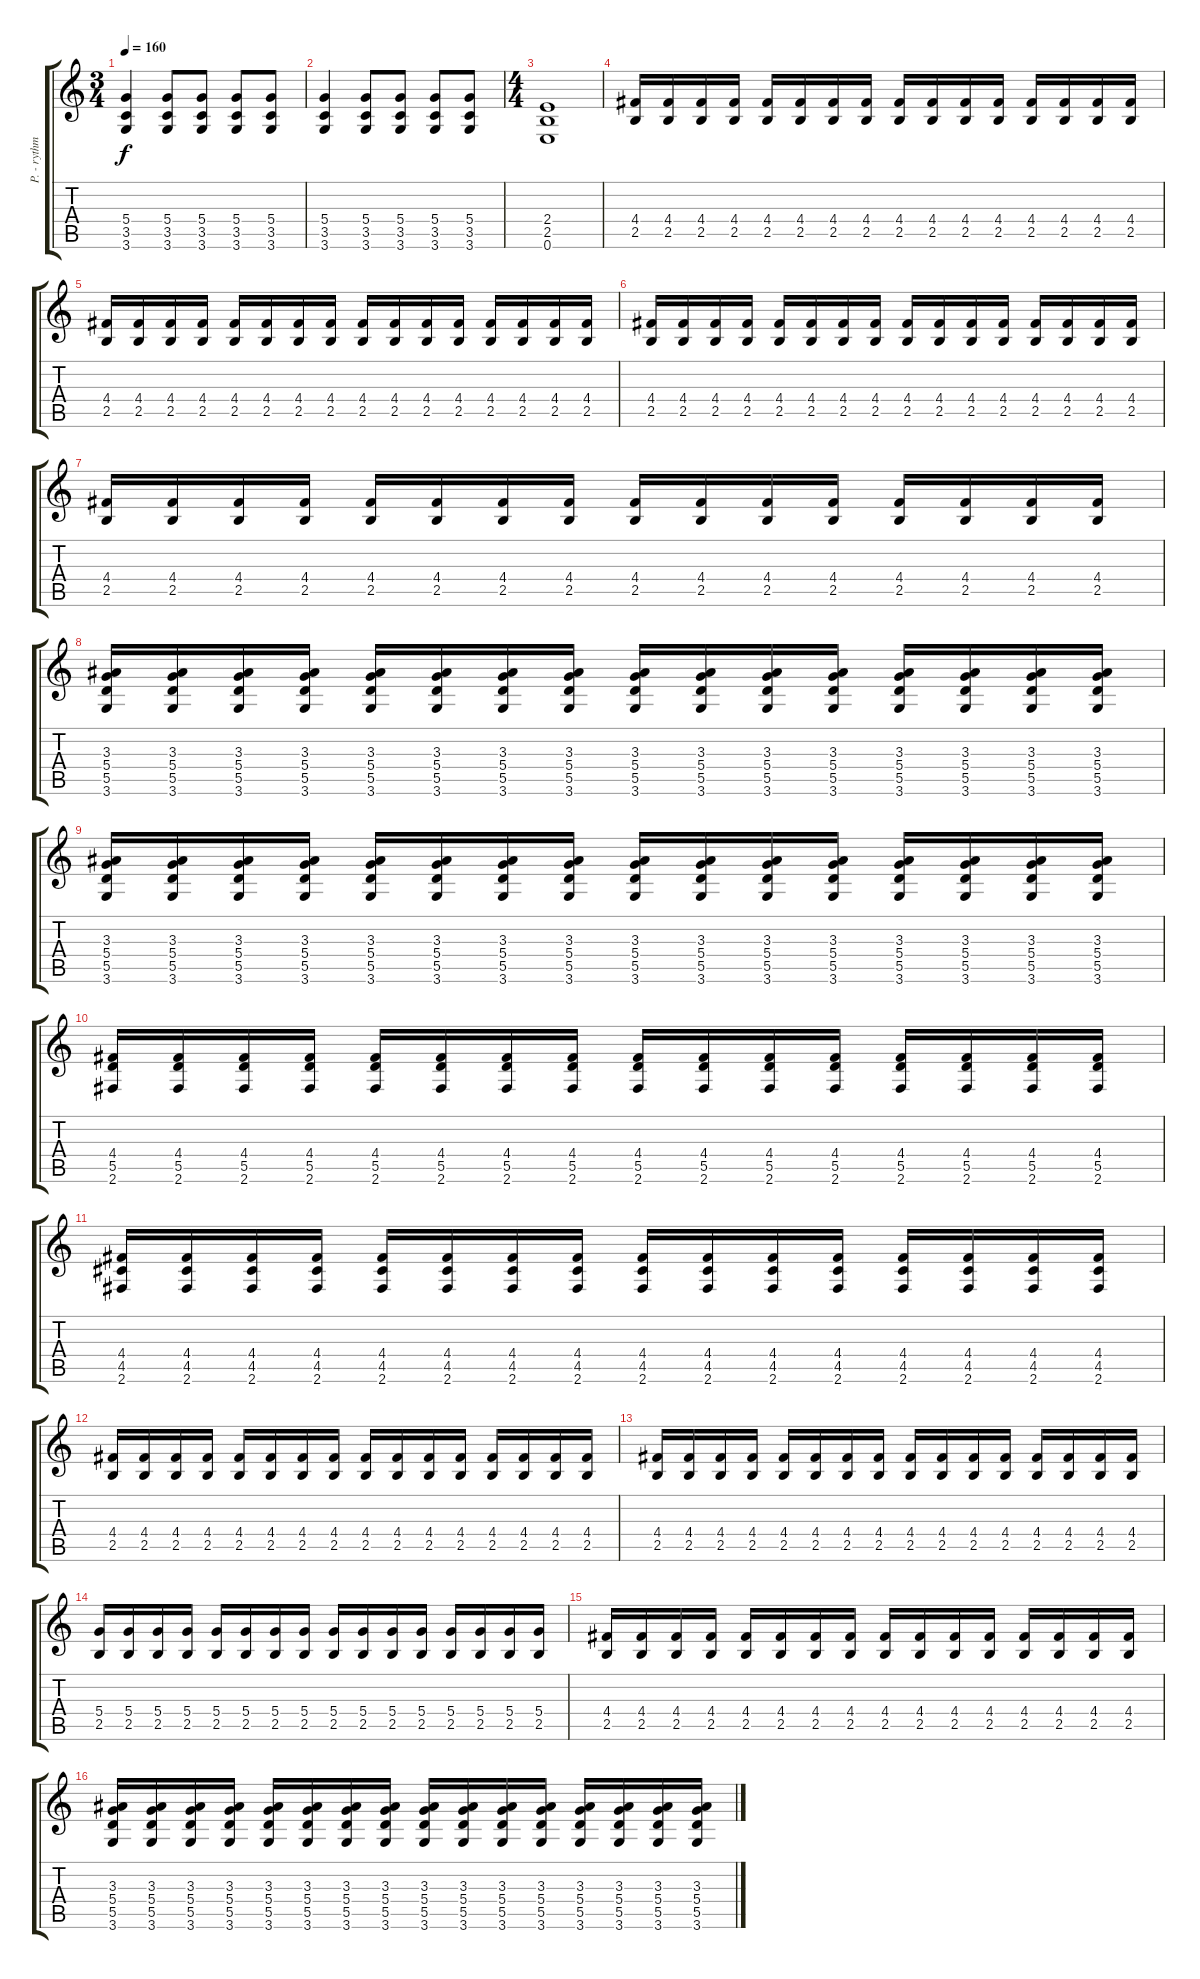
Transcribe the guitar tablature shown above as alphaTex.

\track ("P. - rythm guitar" "P. - rythm") {instrument distortionguitar}
\staff {score tabs}
\tuning (E4 B3 G3 D3 A2 E2) {hide}
\ts (3 4)
\tempo 160
\clef g2
\ks c
(5.4 3.5 3.6).4{dy f} (5.4 3.5 3.6).8 (5.4 3.5 3.6).8 (5.4 3.5 3.6).8 (5.4 3.5 3.6).8 |
(5.4 3.5 3.6).4 (5.4 3.5 3.6).8 (5.4 3.5 3.6).8 (5.4 3.5 3.6).8 (5.4 3.5 3.6).8 |
\ts (4 4)
(2.4 2.5 0.6).1 |
(4.4 2.5).16 (4.4 2.5).16 (4.4 2.5).16 (4.4 2.5).16 (4.4 2.5).16 (4.4 2.5).16 (4.4 2.5).16 (4.4 2.5).16 (4.4 2.5).16 (4.4 2.5).16 (4.4 2.5).16 (4.4 2.5).16 (4.4 2.5).16 (4.4 2.5).16 (4.4 2.5).16 (4.4 2.5).16 |
(4.4 2.5).16 (4.4 2.5).16 (4.4 2.5).16 (4.4 2.5).16 (4.4 2.5).16 (4.4 2.5).16 (4.4 2.5).16 (4.4 2.5).16 (4.4 2.5).16 (4.4 2.5).16 (4.4 2.5).16 (4.4 2.5).16 (4.4 2.5).16 (4.4 2.5).16 (4.4 2.5).16 (4.4 2.5).16 |
(4.4 2.5).16 (4.4 2.5).16 (4.4 2.5).16 (4.4 2.5).16 (4.4 2.5).16 (4.4 2.5).16 (4.4 2.5).16 (4.4 2.5).16 (4.4 2.5).16 (4.4 2.5).16 (4.4 2.5).16 (4.4 2.5).16 (4.4 2.5).16 (4.4 2.5).16 (4.4 2.5).16 (4.4 2.5).16 |
(4.4 2.5).16 (4.4 2.5).16 (4.4 2.5).16 (4.4 2.5).16 (4.4 2.5).16 (4.4 2.5).16 (4.4 2.5).16 (4.4 2.5).16 (4.4 2.5).16 (4.4 2.5).16 (4.4 2.5).16 (4.4 2.5).16 (4.4 2.5).16 (4.4 2.5).16 (4.4 2.5).16 (4.4 2.5).16 |
(3.3 5.4 5.5 3.6).16 (3.3 5.4 5.5 3.6).16 (3.3 5.4 5.5 3.6).16 (3.3 5.4 5.5 3.6).16 (3.3 5.4 5.5 3.6).16 (3.3 5.4 5.5 3.6).16 (3.3 5.4 5.5 3.6).16 (3.3 5.4 5.5 3.6).16 (3.3 5.4 5.5 3.6).16 (3.3 5.4 5.5 3.6).16 (3.3 5.4 5.5 3.6).16 (3.3 5.4 5.5 3.6).16 (3.3 5.4 5.5 3.6).16 (3.3 5.4 5.5 3.6).16 (3.3 5.4 5.5 3.6).16 (3.3 5.4 5.5 3.6).16 |
(3.3 5.4 5.5 3.6).16 (3.3 5.4 5.5 3.6).16 (3.3 5.4 5.5 3.6).16 (3.3 5.4 5.5 3.6).16 (3.3 5.4 5.5 3.6).16 (3.3 5.4 5.5 3.6).16 (3.3 5.4 5.5 3.6).16 (3.3 5.4 5.5 3.6).16 (3.3 5.4 5.5 3.6).16 (3.3 5.4 5.5 3.6).16 (3.3 5.4 5.5 3.6).16 (3.3 5.4 5.5 3.6).16 (3.3 5.4 5.5 3.6).16 (3.3 5.4 5.5 3.6).16 (3.3 5.4 5.5 3.6).16 (3.3 5.4 5.5 3.6).16 |
(4.4 5.5 2.6).16 (4.4 5.5 2.6).16 (4.4 5.5 2.6).16 (4.4 5.5 2.6).16 (4.4 5.5 2.6).16 (4.4 5.5 2.6).16 (4.4 5.5 2.6).16 (4.4 5.5 2.6).16 (4.4 5.5 2.6).16 (4.4 5.5 2.6).16 (4.4 5.5 2.6).16 (4.4 5.5 2.6).16 (4.4 5.5 2.6).16 (4.4 5.5 2.6).16 (4.4 5.5 2.6).16 (4.4 5.5 2.6).16 |
(4.4 4.5 2.6).16 (4.4 4.5 2.6).16 (4.4 4.5 2.6).16 (4.4 4.5 2.6).16 (4.4 4.5 2.6).16 (4.4 4.5 2.6).16 (4.4 4.5 2.6).16 (4.4 4.5 2.6).16 (4.4 4.5 2.6).16 (4.4 4.5 2.6).16 (4.4 4.5 2.6).16 (4.4 4.5 2.6).16 (4.4 4.5 2.6).16 (4.4 4.5 2.6).16 (4.4 4.5 2.6).16 (4.4 4.5 2.6).16 |
(4.4 2.5).16 (4.4 2.5).16 (4.4 2.5).16 (4.4 2.5).16 (4.4 2.5).16 (4.4 2.5).16 (4.4 2.5).16 (4.4 2.5).16 (4.4 2.5).16 (4.4 2.5).16 (4.4 2.5).16 (4.4 2.5).16 (4.4 2.5).16 (4.4 2.5).16 (4.4 2.5).16 (4.4 2.5).16 |
(4.4 2.5).16 (4.4 2.5).16 (4.4 2.5).16 (4.4 2.5).16 (4.4 2.5).16 (4.4 2.5).16 (4.4 2.5).16 (4.4 2.5).16 (4.4 2.5).16 (4.4 2.5).16 (4.4 2.5).16 (4.4 2.5).16 (4.4 2.5).16 (4.4 2.5).16 (4.4 2.5).16 (4.4 2.5).16 |
(5.4 2.5).16 (5.4 2.5).16 (5.4 2.5).16 (5.4 2.5).16 (5.4 2.5).16 (5.4 2.5).16 (5.4 2.5).16 (5.4 2.5).16 (5.4 2.5).16 (5.4 2.5).16 (5.4 2.5).16 (5.4 2.5).16 (5.4 2.5).16 (5.4 2.5).16 (5.4 2.5).16 (5.4 2.5).16 |
(4.4 2.5).16 (4.4 2.5).16 (4.4 2.5).16 (4.4 2.5).16 (4.4 2.5).16 (4.4 2.5).16 (4.4 2.5).16 (4.4 2.5).16 (4.4 2.5).16 (4.4 2.5).16 (4.4 2.5).16 (4.4 2.5).16 (4.4 2.5).16 (4.4 2.5).16 (4.4 2.5).16 (4.4 2.5).16 |
(3.3 5.4 5.5 3.6).16 (3.3 5.4 5.5 3.6).16 (3.3 5.4 5.5 3.6).16 (3.3 5.4 5.5 3.6).16 (3.3 5.4 5.5 3.6).16 (3.3 5.4 5.5 3.6).16 (3.3 5.4 5.5 3.6).16 (3.3 5.4 5.5 3.6).16 (3.3 5.4 5.5 3.6).16 (3.3 5.4 5.5 3.6).16 (3.3 5.4 5.5 3.6).16 (3.3 5.4 5.5 3.6).16 (3.3 5.4 5.5 3.6).16 (3.3 5.4 5.5 3.6).16 (3.3 5.4 5.5 3.6).16 (3.3 5.4 5.5 3.6).16
